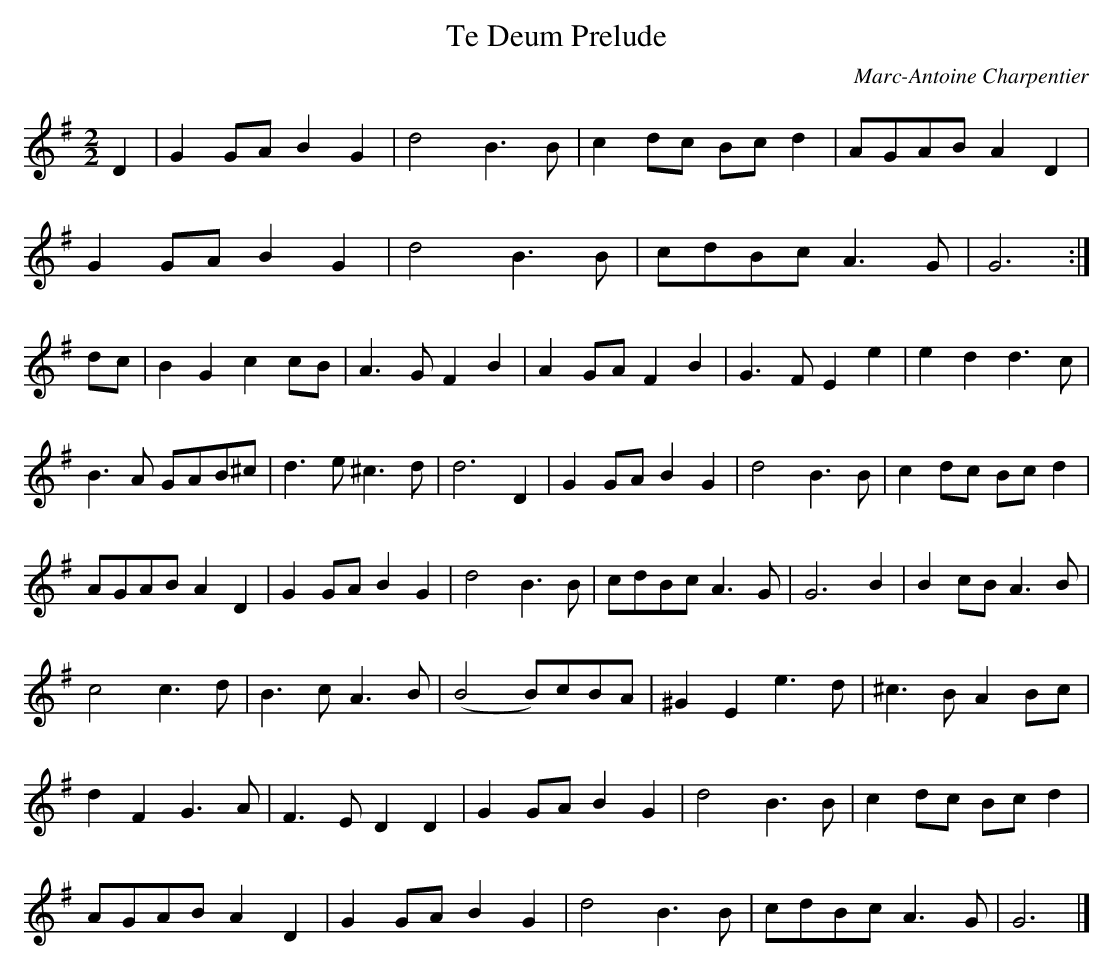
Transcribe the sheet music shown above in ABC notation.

X:1
T:Te Deum Prelude
C:Marc-Antoine Charpentier
M:2/2
K:Gmaj
L:1/8
D2 | G2 GA B2 G2 | d4 B2>B2 | c2 dc Bc d2 | AGAB A2 D2 |
G2 GA B2 G2 | d4 B2>B2 | cdBc A2>G2 | G6 :|
dc | B2 G2 c2 cB | A2>G2 F2 B2 | A2 GA F2 B2 | G2>F2 E2 e2 | e2 d2 d2>c2 |
B2>A2 GAB^c | d2>e2 ^c2>d2 | d6 D2 | G2 GA B2 G2 | d4 B2>B2 | c2 dc Bc d2 |
AGAB A2 D2 | G2 GA B2 G2 | d4 B2>B2 | cdBc A2>G2 | G6 B2 | B2 cB A2>B2 |
c4 c2>d2 | B2>c2 A2>B2 | (B4 B)cBA | ^G2 E2 e2>d2 | ^c2>B2 A2 Bc |
d2 F2 G2>A2 | F2>E2 D2 D2 | G2 GA B2 G2 | d4 B2>B2 | c2 dc Bc d2 |
AGAB A2 D2 | G2 GA B2 G2 | d4 B2>B2 | cdBc A2>G2 | G6 |]
